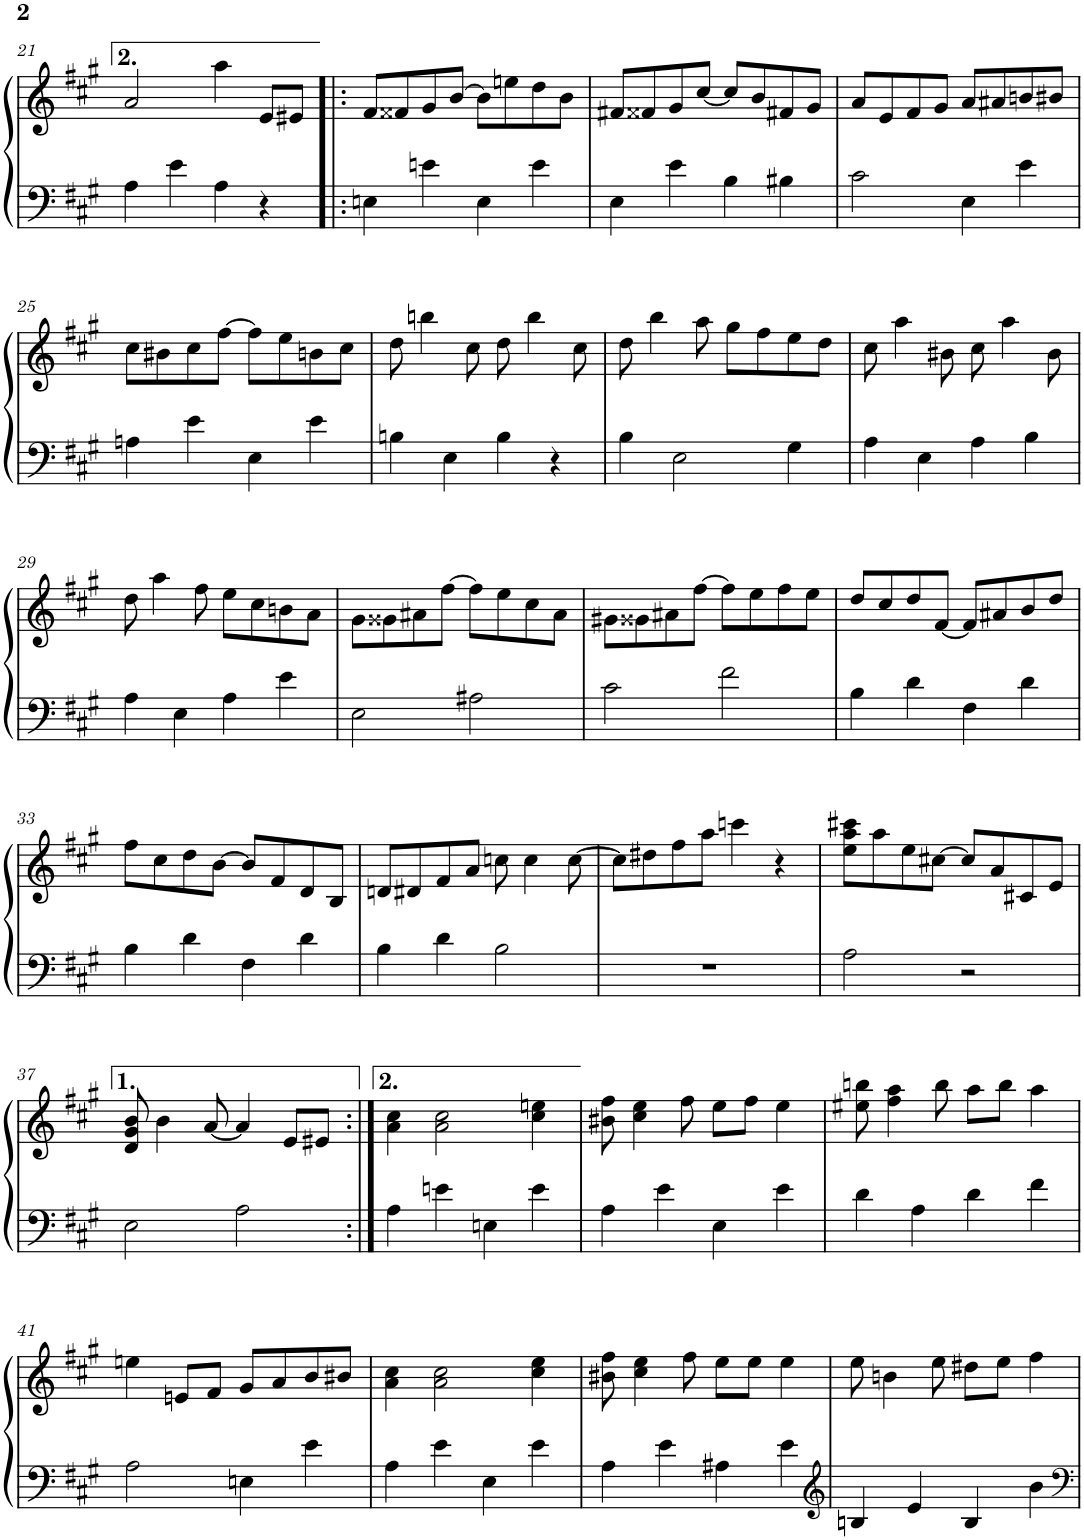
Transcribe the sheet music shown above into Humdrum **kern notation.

**kern	**kern
*part1	*part1
*staff2	*staff1
*I"Piano	*
*I'Pno.	*
!!LO:PB:g=z
*clefF4	*clefG2
*k[f#c#g#]	*k[f#c#g#]
*M4/4	*M4/4
=21	=21
4A\	2a/
4e\	.
4A\	4aa\
4r	8e/L
.	8e#X/J
=22!|:	=22!|:
4En\	8f#/L
.	8f##X/
4en\	8g#/
.	[8b/J
4E\	8b\L]
.	8een\
4e\	8dd\
.	8b\J
=23	=23
4E\	8f#X/L
.	8f##X/
4e\	8g#/
.	[8cc#/J
4B\	8cc#/L]
.	8b/
4B#X\	8f#X/
.	8g#/J
=24	=24
2c#\	8a/L
.	8e/
.	8f#/
.	8g#/J
4E\	8a/L
.	8a#X/
4e\	8bn/
.	8b#X/J
!!LO:LB:g=z
=25	=25
4An\	8cc#\L
.	8b#X\
4e\	8cc#\
.	[8ff#\J
4E\	8ff#\L]
.	8ee\
4e\	8bn\
.	8cc#\J
=26	=26
4Bn\	8dd\
.	4bbn\
4E\	.
.	8cc#\
4B\	8dd\
.	4bb\
4r	.
.	8cc#\
=27	=27
4B\	8dd\
.	4bb\
2E\	.
.	8aa\
.	8gg#\L
.	8ff#\
4G#\	8ee\
.	8dd\J
=28	=28
4A\	8cc#\
.	4aa\
4E\	.
.	8b#X\
4A\	8cc#\
.	4aa\
4B\	.
.	8b#\
!!LO:LB:g=z
=29	=29
4A\	8dd\
.	4aa\
4E\	.
.	8ff#\
4A\	8ee\L
.	8cc#\
4e\	8bn\
.	8a\J
=30	=30
2E\	8g#\L
.	8g##X\
.	8a#X\
.	[8ff#\J
2A#X\	8ff#\L]
.	8ee\
.	8cc#\
.	8a#\J
=31	=31
2c#\	8g#X\L
.	8g##X\
.	8a#X\
.	[8ff#\J
2f#\	8ff#\L]
.	8ee\
.	8ff#\
.	8ee\J
=32	=32
4B\	8dd/L
.	8cc#/
4d\	8dd/
.	[8f#/J
4F#\	8f#/L]
.	8a#X/
4d\	8b/
.	8dd/J
!!LO:LB:g=z
=33	=33
4B\	8ff#\L
.	8cc#\
4d\	8dd\
.	[8b\J
4F#\	8b/L]
.	8f#/
4d\	8d/
.	8B/J
=34	=34
4B\	8dn/L
.	8d#X/
4d\	8f#/
.	8a/J
2B\	8ccn\
.	4cc\
.	[8cc\
=35	=35
1r	8cc\L]
.	8dd#X\
.	8ff#\
.	8aa\J
.	4cccn\
.	4r
=36	=36
2A\	8ee\ 8aa\ 8ccc#X\L
.	8aa\
.	8ee\
.	[8cc#X\J
2r	8cc#/L]
.	8a/
.	8c#X/
.	8e/J
!!LO:LB:g=z
=37	=37
2E\	8d/ 8g#/ 8b/
.	4b\
.	[8a/
2A\	4a/]
.	8e/L
.	8e#X/J
=38:|!	=38:|!
4A\	4a\ 4cc#\
4en\	2a\ 2cc#\
4En\	.
4e\	4cc#\ 4een\
=39	=39
4A\	8b#X\ 8ff#\
.	4cc#\ 4ee\
4e\	.
.	8ff#\
4E\	8ee\L
.	8ff#\J
4e\	4ee\
=40	=40
4d\	8ee#X\ 8bbn\
.	4ff#\ 4aa\
4A\	.
.	8bb\
4d\	8aa\L
.	8bb\J
4f#\	4aa\
!!LO:LB:g=z
=41	=41
2A\	4een\
.	8en/L
.	8f#/J
4En\	8g#/L
.	8a/
4e\	8b/
.	8b#X/J
=42	=42
4A\	4a\ 4cc#\
4e\	2a\ 2cc#\
4E\	.
4e\	4cc#\ 4ee\
=43	=43
4A\	8b#X\ 8ff#\
.	4cc#\ 4ee\
4e\	.
.	8ff#\
4A#X\	8ee\L
.	8ee\J
4e\	4ee\
=44	=44
*clefG2	*
4Bn/	8ee\
.	4bn\
4e/	.
.	8ee\
4B/	8dd#X\L
.	8ee\J
4b\	4ff#\
=	=
*-	*-
